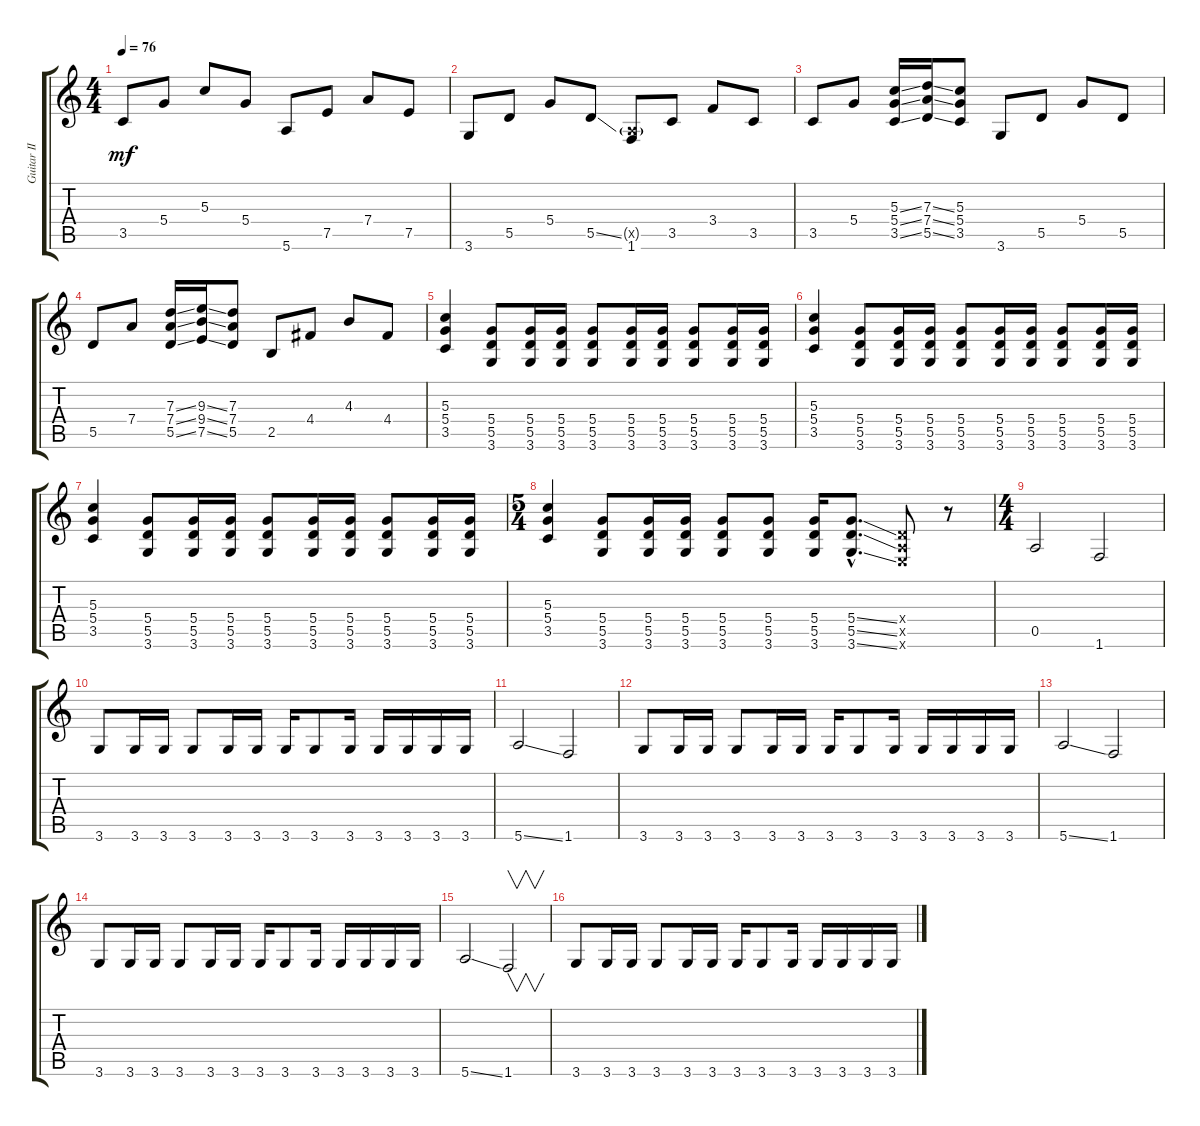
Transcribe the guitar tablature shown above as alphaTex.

\track ("Guitar II" "Guitar II") {instrument overdrivenguitar}
\staff {score tabs}
\tuning (E4 B3 G3 D3 A2 E2) {hide}
\ts (4 4)
\tempo 76
\clef g2
\ks c
3.5.8{dy mf} 5.4.8 5.3.8 5.4.8 5.6.8 7.5.8 7.4.8 7.5.8 |
3.6.8 5.5.8 5.4.8 5.5{ss}.8 (0.5{g x} 1.6).8 3.5.8 3.4.8 3.5.8 |
3.5.8 5.4.8 (5.3{ss} 5.4{ss} 3.5{ss}).16 (7.3{ss} 7.4{ss} 5.5{ss}).16 (5.3 5.4 3.5).8 3.6.8 5.5.8 5.4.8 5.5.8 |
5.5.8 7.4.8 (7.3{ss} 7.4{ss} 5.5{ss}).16 (9.3{ss} 9.4{ss} 7.5{ss}).16 (7.3 7.4 5.5).8 2.5.8 4.4.8 4.3.8 4.4.8 |
(5.3 5.4 3.5).4 (5.4 5.5 3.6).8 (5.4 5.5 3.6).16 (5.4 5.5 3.6).16 (5.4 5.5 3.6).8 (5.4 5.5 3.6).16 (5.4 5.5 3.6).16 (5.4 5.5 3.6).8 (5.4 5.5 3.6).16 (5.4 5.5 3.6).16 |
(5.3 5.4 3.5).4 (5.4 5.5 3.6).8 (5.4 5.5 3.6).16 (5.4 5.5 3.6).16 (5.4 5.5 3.6).8 (5.4 5.5 3.6).16 (5.4 5.5 3.6).16 (5.4 5.5 3.6).8 (5.4 5.5 3.6).16 (5.4 5.5 3.6).16 |
(5.3 5.4 3.5).4 (5.4 5.5 3.6).8 (5.4 5.5 3.6).16 (5.4 5.5 3.6).16 (5.4 5.5 3.6).8 (5.4 5.5 3.6).16 (5.4 5.5 3.6).16 (5.4 5.5 3.6).8 (5.4 5.5 3.6).16 (5.4 5.5 3.6).16 |
\ts (5 4)
(5.3 5.4 3.5).4 (5.4 5.5 3.6).8 (5.4 5.5 3.6).16 (5.4 5.5 3.6).16 (5.4 5.5 3.6).8 (5.4 5.5 3.6).8 (5.4 5.5 3.6).16 (5.4{ss hac} 5.5{ss hac} 3.6{ss hac}).8{d} (0.4{x} 0.5{x} 0.6{x}).8 r.8 |
\ts (4 4)
0.5.2 1.6.2 |
3.6.8 3.6.16 3.6.16 3.6.8 3.6.16 3.6.16 3.6.16 3.6.8 3.6.16 3.6.16 3.6.16 3.6.16 3.6.16 |
5.6{ss}.2 1.6.2 |
3.6.8 3.6.16 3.6.16 3.6.8 3.6.16 3.6.16 3.6.16 3.6.8 3.6.16 3.6.16 3.6.16 3.6.16 3.6.16 |
5.6{ss}.2 1.6.2 |
3.6.8 3.6.16 3.6.16 3.6.8 3.6.16 3.6.16 3.6.16 3.6.8 3.6.16 3.6.16 3.6.16 3.6.16 3.6.16 |
5.6{ss}.2 1.6.2{v} |
3.6.8 3.6.16 3.6.16 3.6.8 3.6.16 3.6.16 3.6.16 3.6.8 3.6.16 3.6.16 3.6.16 3.6.16 3.6.16
